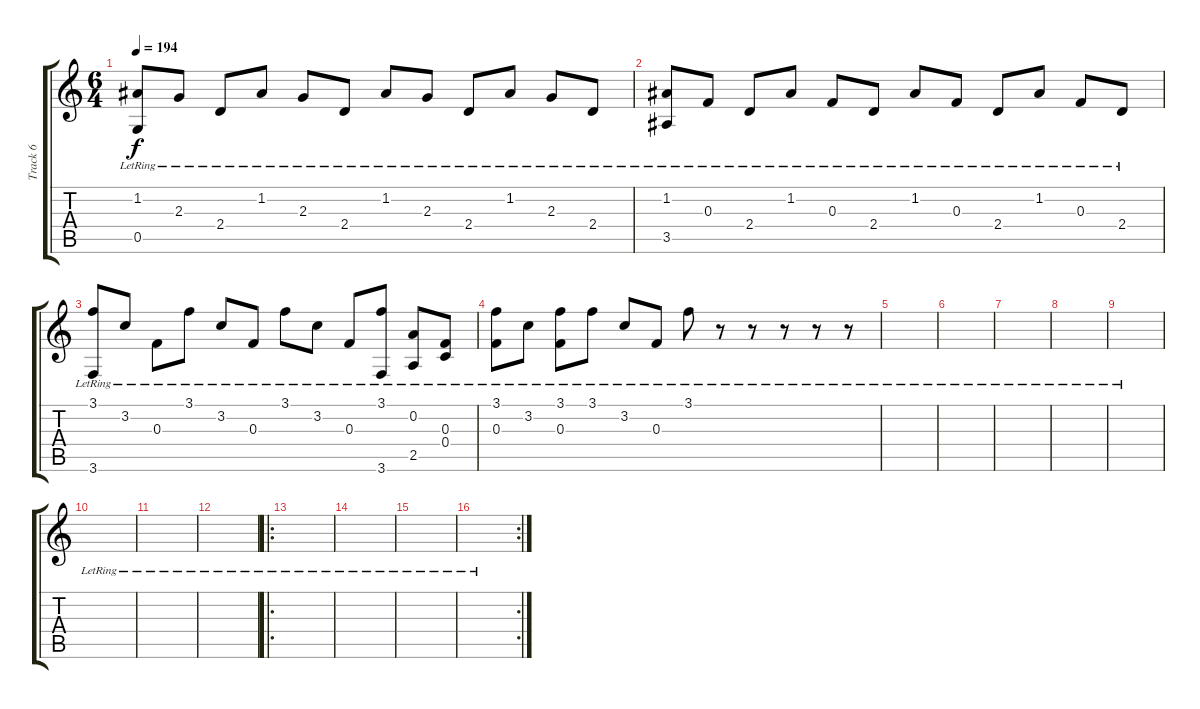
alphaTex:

\track ("Track 6" "Track 6") {instrument acousticguitarsteel}
\staff {score tabs}
\tuning (D4 A3 F3 C3 G2 D2) {hide}
\ts (6 4)
\tempo 194
\clef g2
\ks c
(1.2{lr} 0.5{lr}).8{dy f} 2.3{lr}.8 2.4{lr}.8 1.2{lr}.8 2.3{lr}.8 2.4{lr}.8 1.2{lr}.8 2.3{lr}.8 2.4{lr}.8 1.2{lr}.8 2.3{lr}.8 2.4{lr}.8 |
(1.2{lr} 3.5{lr}).8 0.3{lr}.8 2.4{lr}.8 1.2{lr}.8 0.3{lr}.8 2.4{lr}.8 1.2{lr}.8 0.3{lr}.8 2.4{lr}.8 1.2{lr}.8 0.3{lr}.8 2.4{lr}.8 |
(3.1 3.6{lr}).8 3.2{lr}.8 0.3{lr}.8 3.1{lr}.8 3.2{lr}.8 0.3{lr}.8 3.1{lr}.8 3.2{lr}.8 0.3{lr}.8 (3.1{lr} 3.6).8 (0.2{lr} 2.5).8 (0.3 0.4{lr}).8 |
(3.1{lr} 0.3).8 3.2{lr}.8 (3.1 0.3{lr}).8 3.1{lr}.8 3.2{lr}.8 0.3{lr}.8 3.1{lr}.8 r.8 r.8 r.8 r.8 r.8 |
|
|
|
|
|
|
|
|
\ro
|
|
|
\rc 2
